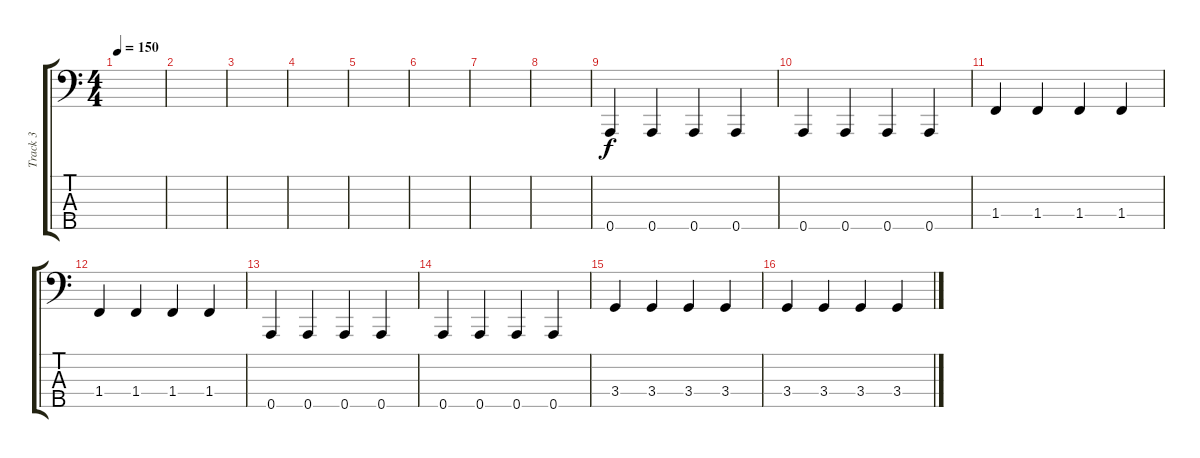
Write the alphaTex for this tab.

\track ("Track 3" "Track 3") {instrument electricbassfinger}
\staff {score tabs}
\tuning (G2 D2 A1 E1 A0) {hide}
\ts (4 4)
\tempo 150
\clef f4
\ks c
|
|
|
|
|
|
|
|
0.5.4 0.5.4 0.5.4 0.5.4 |
0.5.4 0.5.4 0.5.4 0.5.4 |
1.4.4 1.4.4 1.4.4 1.4.4 |
1.4.4 1.4.4 1.4.4 1.4.4 |
0.5.4 0.5.4 0.5.4 0.5.4 |
0.5.4 0.5.4 0.5.4 0.5.4 |
3.4.4 3.4.4 3.4.4 3.4.4 |
3.4.4 3.4.4 3.4.4 3.4.4
